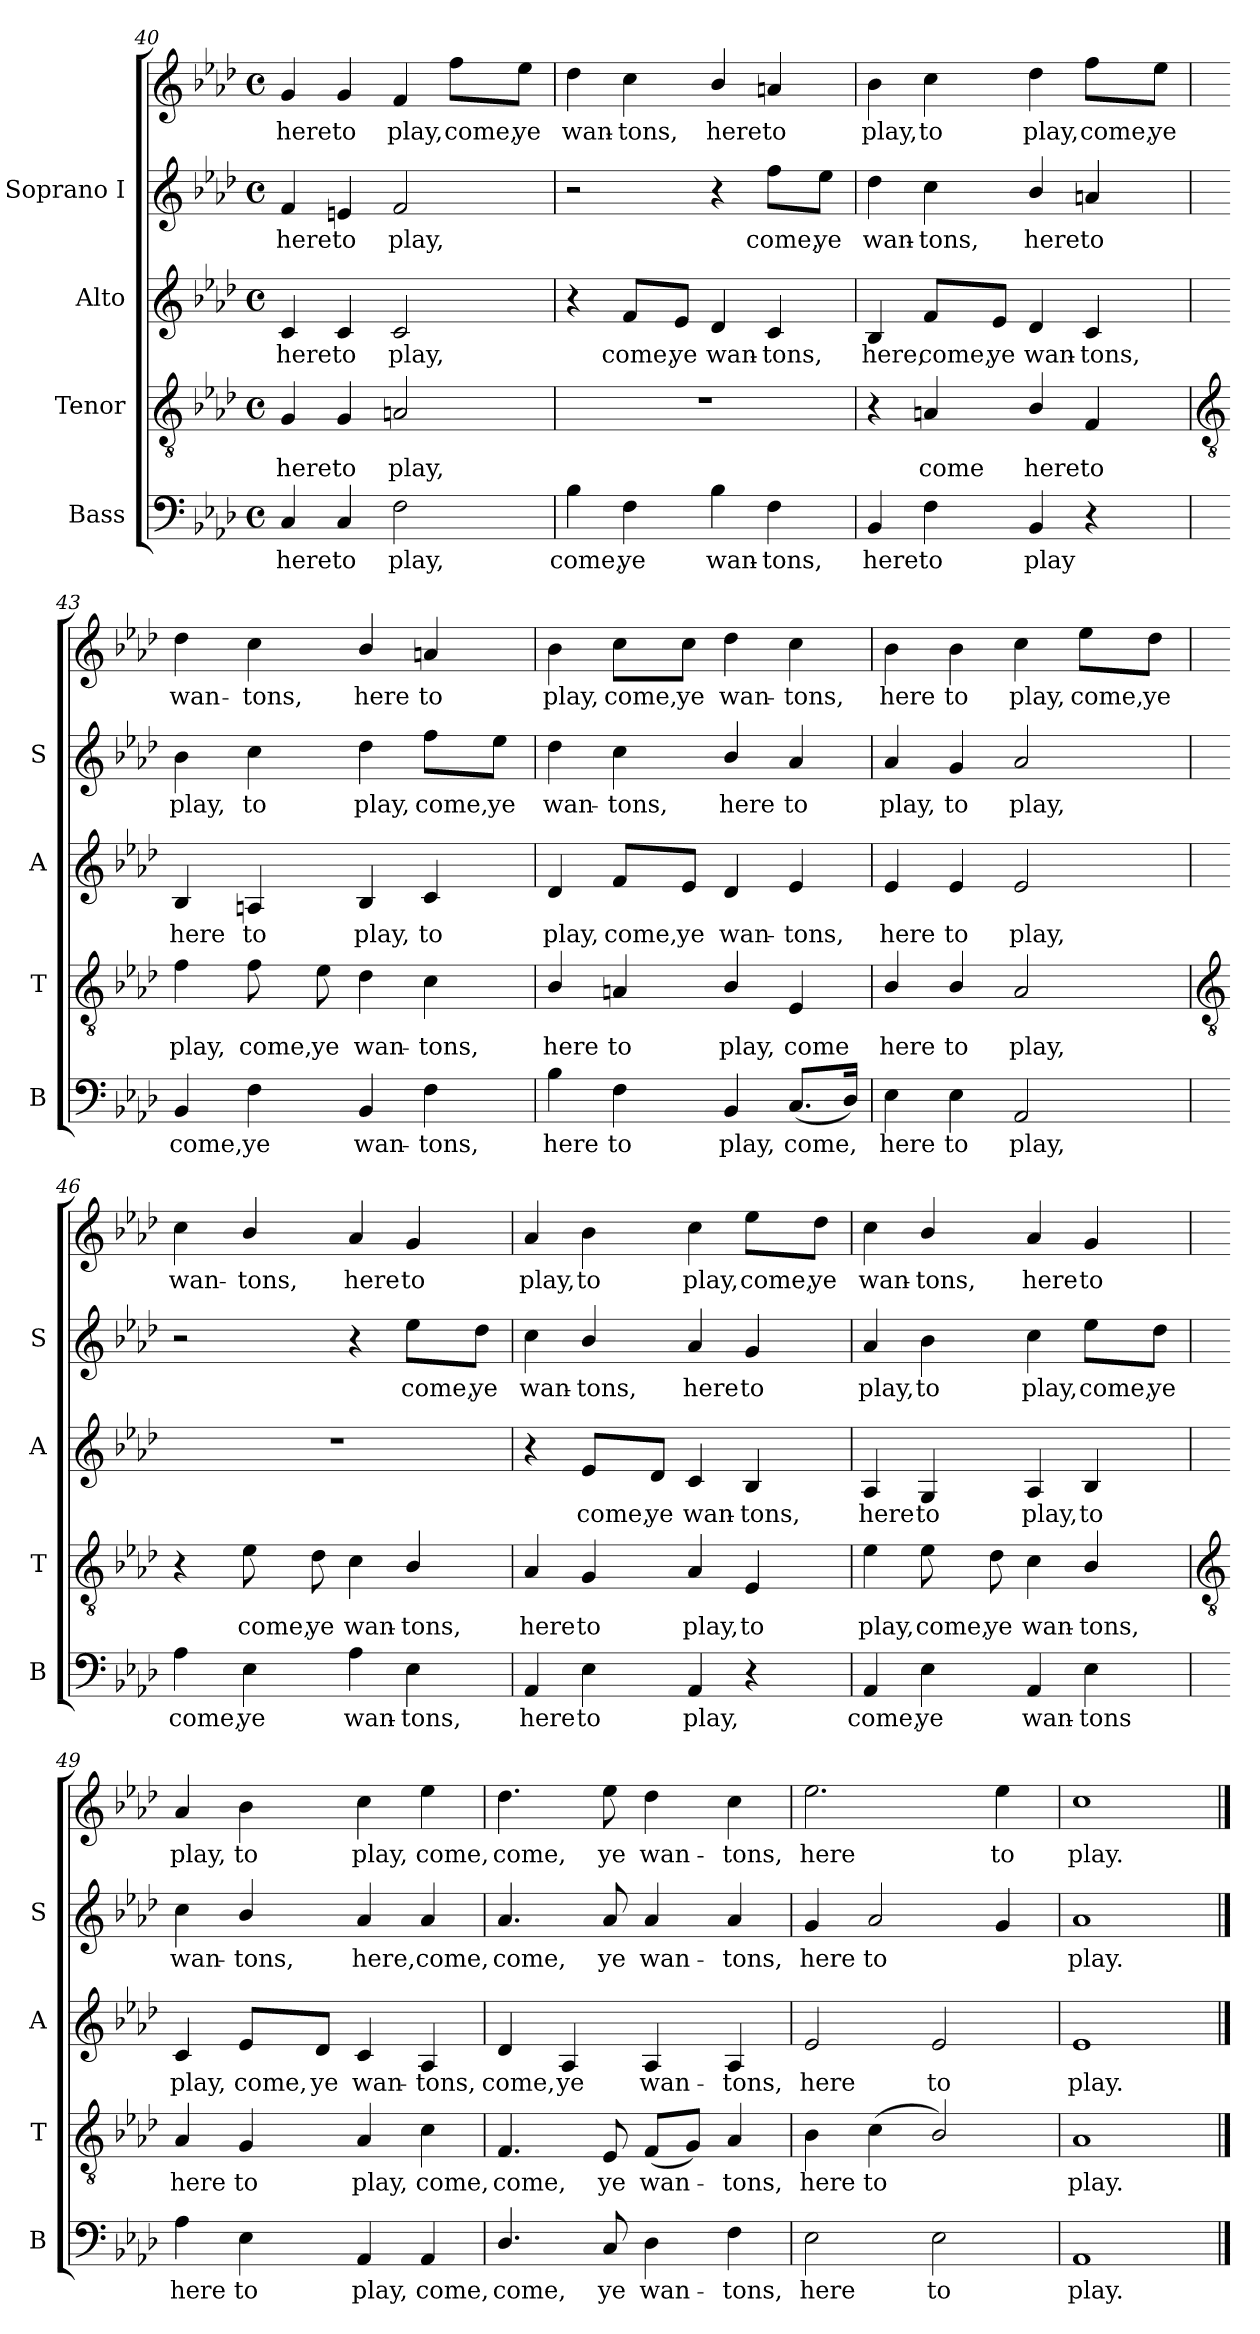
**kern	**text	**kern	**text	**kern	**text	**kern	**text	**kern	**text
*part4	*part4	*part3	*part3	*part2	*part2	*part1	*part1	*part1	*part1
*staff5	*staff5	*staff4	*staff4	*staff3	*staff3	*staff2	*staff2	*staff1	*staff1
*I"Bass	*	*I"Tenor	*	*I"Alto	*	*I"Soprano I	*	*	*
*I'B	*	*I'T	*	*I'A	*	*I'S	*	*	*
!!LO:LB:g=z
*clefF4	*	*clefGv2	*	*clefG2	*	*clefG2	*	*clefG2	*
*k[b-e-a-d-]	*	*k[b-e-a-d-]	*	*k[b-e-a-d-]	*	*k[b-e-a-d-]	*	*k[b-e-a-d-]	*
*A-:	*	*A-:	*	*A-:	*	*A-:	*	*A-:	*
*M4/4	*	*M4/4	*	*M4/4	*	*M4/4	*	*M4/4	*
*met(c)	*	*met(c)	*	*met(c)	*	*met(c)	*	*met(c)	*
=40	=40	=40	=40	=40	=40	=40	=40	=40	=40
!	!LO:LY:b	!	!LO:LY:b	!	!LO:LY:b	!	!LO:LY:b	!	!LO:LY:b
4C	here	4G	here	4c	here	4f	here	4g	here
!	!LO:LY:b	!	!LO:LY:b	!	!LO:LY:b	!	!LO:LY:b	!	!LO:LY:b
4C	to	4G	to	4c	to	4en	to	4g	to
!	!LO:LY:b	!	!LO:LY:b	!	!LO:LY:b	!	!LO:LY:b	!	!LO:LY:b
2F	play,	2An	play,	2c	play,	2f	play,	4f	play,
!	!	!	!	!	!	!	!	!	!LO:LY:b
.	.	.	.	.	.	.	.	8ff\L	come,
!	!	!	!	!	!	!	!	!	!LO:LY:b
.	.	.	.	.	.	.	.	8ee-\J	ye
=41	=41	=41	=41	=41	=41	=41	=41	=41	=41
!	!LO:LY:b	!	!	!	!	!	!	!	!LO:LY:b
4B-	come,	1r	.	4r	.	2r	.	4dd-	wan-
!	!LO:LY:b	!	!	!	!LO:LY:b	!	!	!	!LO:LY:b
4F	ye	.	.	8f/L	come,	.	.	4cc	-tons,
!	!	!	!	!	!LO:LY:b	!	!	!	!
.	.	.	.	8e-/J	ye	.	.	.	.
!	!LO:LY:b	!	!	!	!LO:LY:b	!	!	!	!LO:LY:b
4B-	wan-	.	.	4d-	wan-	4r	.	4b-/	here
!	!LO:LY:b	!	!	!	!LO:LY:b	!	!LO:LY:b	!	!LO:LY:b
4F	-tons,	.	.	4c	-tons,	8ff\L	come,	4an	to
!	!	!	!	!	!	!	!LO:LY:b	!	!
.	.	.	.	.	.	8ee-\J	ye	.	.
=42	=42	=42	=42	=42	=42	=42	=42	=42	=42
!	!LO:LY:b	!	!	!	!LO:LY:b	!	!LO:LY:b	!	!LO:LY:b
4BB-	here	4r	.	4B-	here,	4dd-	wan-	4b-	play,
!	!LO:LY:b	!	!LO:LY:b	!	!LO:LY:b	!	!LO:LY:b	!	!LO:LY:b
4F	to	4An	come	8f/L	come,	4cc	-tons,	4cc	to
!	!	!	!	!	!LO:LY:b	!	!	!	!
.	.	.	.	8e-/J	ye	.	.	.	.
!	!LO:LY:b	!	!LO:LY:b	!	!LO:LY:b	!	!LO:LY:b	!	!LO:LY:b
4BB-	play	4B-/	here	4d-	wan-	4b-/	here	4dd-	play,
!	!	!	!LO:LY:b	!	!LO:LY:b	!	!LO:LY:b	!	!LO:LY:b
4r	.	4F	to	4c	-tons,	4an	to	8ff\L	come,
!	!	!	!	!	!	!	!	!	!LO:LY:b
.	.	.	.	.	.	.	.	8ee-\J	ye
!!LO:LB:g=z
=43	=43	=43	=43	=43	=43	=43	=43	=43	=43
*	*	*clefGv2	*	*	*	*	*	*	*
!	!LO:LY:b	!	!LO:LY:b	!	!LO:LY:b	!	!LO:LY:b	!	!LO:LY:b
4BB-	come,	4f	play,	4B-	here	4b-	play,	4dd-	wan-
!	!LO:LY:b	!	!LO:LY:b	!	!LO:LY:b	!	!LO:LY:b	!	!LO:LY:b
4F	ye	8f	come,	4An	to	4cc	to	4cc	-tons,
!	!	!	!LO:LY:b	!	!	!	!	!	!
.	.	8e-	ye	.	.	.	.	.	.
!	!LO:LY:b	!	!LO:LY:b	!	!LO:LY:b	!	!LO:LY:b	!	!LO:LY:b
4BB-	wan-	4d-	wan-	4B-	play,	4dd-	play,	4b-/	here
!	!LO:LY:b	!	!LO:LY:b	!	!LO:LY:b	!	!LO:LY:b	!	!LO:LY:b
4F	-tons,	4c	-tons,	4c	to	8ff\L	come,	4an	to
!	!	!	!	!	!	!	!LO:LY:b	!	!
.	.	.	.	.	.	8ee-\J	ye	.	.
=44	=44	=44	=44	=44	=44	=44	=44	=44	=44
!	!LO:LY:b	!	!LO:LY:b	!	!LO:LY:b	!	!LO:LY:b	!	!LO:LY:b
4B-	here	4B-/	here	4d-	play,	4dd-	wan-	4b-	play,
!	!LO:LY:b	!	!LO:LY:b	!	!LO:LY:b	!	!LO:LY:b	!	!LO:LY:b
4F	to	4An	to	8f/L	come,	4cc	-tons,	8cc\L	come,
!	!	!	!	!	!LO:LY:b	!	!	!	!LO:LY:b
.	.	.	.	8e-/J	ye	.	.	8cc\J	ye
!	!LO:LY:b	!	!LO:LY:b	!	!LO:LY:b	!	!LO:LY:b	!	!LO:LY:b
4BB-	play,	4B-/	play,	4d-	wan-	4b-/	here	4dd-	wan-
!	!LO:LY:b	!	!LO:LY:b	!	!LO:LY:b	!	!LO:LY:b	!	!LO:LY:b
(<8.CL	come,	4E-	come	4e-	-tons,	4a-	to	4cc	-tons,
16D-J)	.	.	.	.	.	.	.	.	.
=45	=45	=45	=45	=45	=45	=45	=45	=45	=45
!	!LO:LY:b	!	!LO:LY:b	!	!LO:LY:b	!	!LO:LY:b	!	!LO:LY:b
4E-	here	4B-/	here	4e-	here	4a-	play,	4b-	here
!	!LO:LY:b	!	!LO:LY:b	!	!LO:LY:b	!	!LO:LY:b	!	!LO:LY:b
4E-	to	4B-/	to	4e-	to	4g	to	4b-	to
!	!LO:LY:b	!	!LO:LY:b	!	!LO:LY:b	!	!LO:LY:b	!	!LO:LY:b
2AA-	play,	2A-	play,	2e-	play,	2a-	play,	4cc	play,
!	!	!	!	!	!	!	!	!	!LO:LY:b
.	.	.	.	.	.	.	.	8ee-\L	come,
!	!	!	!	!	!	!	!	!	!LO:LY:b
.	.	.	.	.	.	.	.	8dd-\J	ye
!!LO:LB:g=z
=46	=46	=46	=46	=46	=46	=46	=46	=46	=46
*	*	*clefGv2	*	*	*	*	*	*	*
!	!LO:LY:b	!	!	!	!	!	!	!	!LO:LY:b
4A-	come,	4r	.	1r	.	2r	.	4cc	wan-
!	!LO:LY:b	!	!LO:LY:b	!	!	!	!	!	!LO:LY:b
4E-	ye	8e-	come,	.	.	.	.	4b-/	-tons,
!	!	!	!LO:LY:b	!	!	!	!	!	!
.	.	8d-	ye	.	.	.	.	.	.
!	!LO:LY:b	!	!LO:LY:b	!	!	!	!	!	!LO:LY:b
4A-	wan-	4c	wan-	.	.	4r	.	4a-	here
!	!LO:LY:b	!	!LO:LY:b	!	!	!	!LO:LY:b	!	!LO:LY:b
4E-	-tons,	4B-/	-tons,	.	.	8ee-\L	come,	4g	to
!	!	!	!	!	!	!	!LO:LY:b	!	!
.	.	.	.	.	.	8dd-\J	ye	.	.
=47	=47	=47	=47	=47	=47	=47	=47	=47	=47
!	!LO:LY:b	!	!LO:LY:b	!	!	!	!LO:LY:b	!	!LO:LY:b
4AA-	here	4A-	here	4r	.	4cc	wan-	4a-	play,
!	!LO:LY:b	!	!LO:LY:b	!	!LO:LY:b	!	!LO:LY:b	!	!LO:LY:b
4E-	to	4G	to	8e-/L	come,	4b-/	-tons,	4b-	to
!	!	!	!	!	!LO:LY:b	!	!	!	!
.	.	.	.	8d-/J	ye	.	.	.	.
!	!LO:LY:b	!	!LO:LY:b	!	!LO:LY:b	!	!LO:LY:b	!	!LO:LY:b
4AA-	play,	4A-	play,	4c	wan-	4a-	here	4cc	play,
!	!	!	!LO:LY:b	!	!LO:LY:b	!	!LO:LY:b	!	!LO:LY:b
4r	.	4E-	to	4B-	-tons,	4g	to	8ee-\L	come,
!	!	!	!	!	!	!	!	!	!LO:LY:b
.	.	.	.	.	.	.	.	8dd-\J	ye
=48	=48	=48	=48	=48	=48	=48	=48	=48	=48
!	!LO:LY:b	!	!LO:LY:b	!	!LO:LY:b	!	!LO:LY:b	!	!LO:LY:b
4AA-	come,	4e-	play,	4A-	here	4a-	play,	4cc	wan-
!	!LO:LY:b	!	!LO:LY:b	!	!LO:LY:b	!	!LO:LY:b	!	!LO:LY:b
4E-	ye	8e-	come,	4G	to	4b-	to	4b-/	-tons,
!	!	!	!LO:LY:b	!	!	!	!	!	!
.	.	8d-	ye	.	.	.	.	.	.
!	!LO:LY:b	!	!LO:LY:b	!	!LO:LY:b	!	!LO:LY:b	!	!LO:LY:b
4AA-	wan-	4c	wan-	4A-	play,	4cc	play,	4a-	here
!	!LO:LY:b	!	!LO:LY:b	!	!LO:LY:b	!	!LO:LY:b	!	!LO:LY:b
4E-	-tons	4B-/	-tons,	4B-	to	8ee-\L	come,	4g	to
!	!	!	!	!	!	!	!LO:LY:b	!	!
.	.	.	.	.	.	8dd-\J	ye	.	.
!!LO:LB:g=z
=49	=49	=49	=49	=49	=49	=49	=49	=49	=49
*	*	*clefGv2	*	*	*	*	*	*	*
!	!LO:LY:b	!	!LO:LY:b	!	!LO:LY:b	!	!LO:LY:b	!	!LO:LY:b
4A-	here	4A-	here	4c	play,	4cc	wan-	4a-	play,
!	!LO:LY:b	!	!LO:LY:b	!	!LO:LY:b	!	!LO:LY:b	!	!LO:LY:b
4E-	to	4G	to	8e-/L	come,	4b-/	-tons,	4b-	to
!	!	!	!	!	!LO:LY:b	!	!	!	!
.	.	.	.	8d-/J	ye	.	.	.	.
!	!LO:LY:b	!	!LO:LY:b	!	!LO:LY:b	!	!LO:LY:b	!	!LO:LY:b
4AA-	play,	4A-	play,	4c	wan-	4a-	here,	4cc	play,
!	!LO:LY:b	!	!LO:LY:b	!	!LO:LY:b	!	!LO:LY:b	!	!LO:LY:b
4AA-	come,	4c	come,	4A-	-tons,	4a-	come,	4ee-	come,
=50	=50	=50	=50	=50	=50	=50	=50	=50	=50
!	!LO:LY:b	!	!LO:LY:b	!	!LO:LY:b	!	!LO:LY:b	!	!LO:LY:b
4.D-/	come,	4.F	come,	4d-	come,	4.a-	come,	4.dd-	come,
!	!	!	!	!	!LO:LY:b	!	!	!	!
.	.	.	.	4A-	ye	.	.	.	.
!	!LO:LY:b	!	!LO:LY:b	!	!	!	!LO:LY:b	!	!LO:LY:b
8C	ye	8E-	ye	.	.	8a-	ye	8ee-	ye
!	!LO:LY:b	!	!LO:LY:b	!	!LO:LY:b	!	!LO:LY:b	!	!LO:LY:b
4D-	wan-	(<8FL	wan-	4A-	wan-	4a-	wan-	4dd-	wan-
.	.	8GJ)	.	.	.	.	.	.	.
!	!LO:LY:b	!	!LO:LY:b	!	!LO:LY:b	!	!LO:LY:b	!	!LO:LY:b
4F	-tons,	4A-	tons,	4A-	-tons,	4a-	-tons,	4cc	-tons,
=51	=51	=51	=51	=51	=51	=51	=51	=51	=51
!	!LO:LY:b	!	!LO:LY:b	!	!LO:LY:b	!	!LO:LY:b	!	!LO:LY:b
2E-	here	4B-	here	2e-	here	4g	here	2.ee-	here
!	!	!	!LO:LY:b	!	!	!	!LO:LY:b	!	!
.	.	(<4c	to	.	.	2a-/	to	.	.
!	!LO:LY:b	!	!	!	!LO:LY:b	!	!	!	!
2E-	to	2B-/)	.	2e-	to	.	.	.	.
!	!	!	!	!	!	!	!	!	!LO:LY:b
.	.	.	.	.	.	4g	.	4ee-	to
=52	=52	=52	=52	=52	=52	=52	=52	=52	=52
!	!LO:LY:b	!	!LO:LY:b	!	!LO:LY:b	!	!LO:LY:b	!	!LO:LY:b
1AA-	play.	1A-	play.	1e-	play.	1a-	play.	1cc	play.
==	==	==	==	==	==	==	==	==	==
*-	*-	*-	*-	*-	*-	*-	*-	*-	*-
